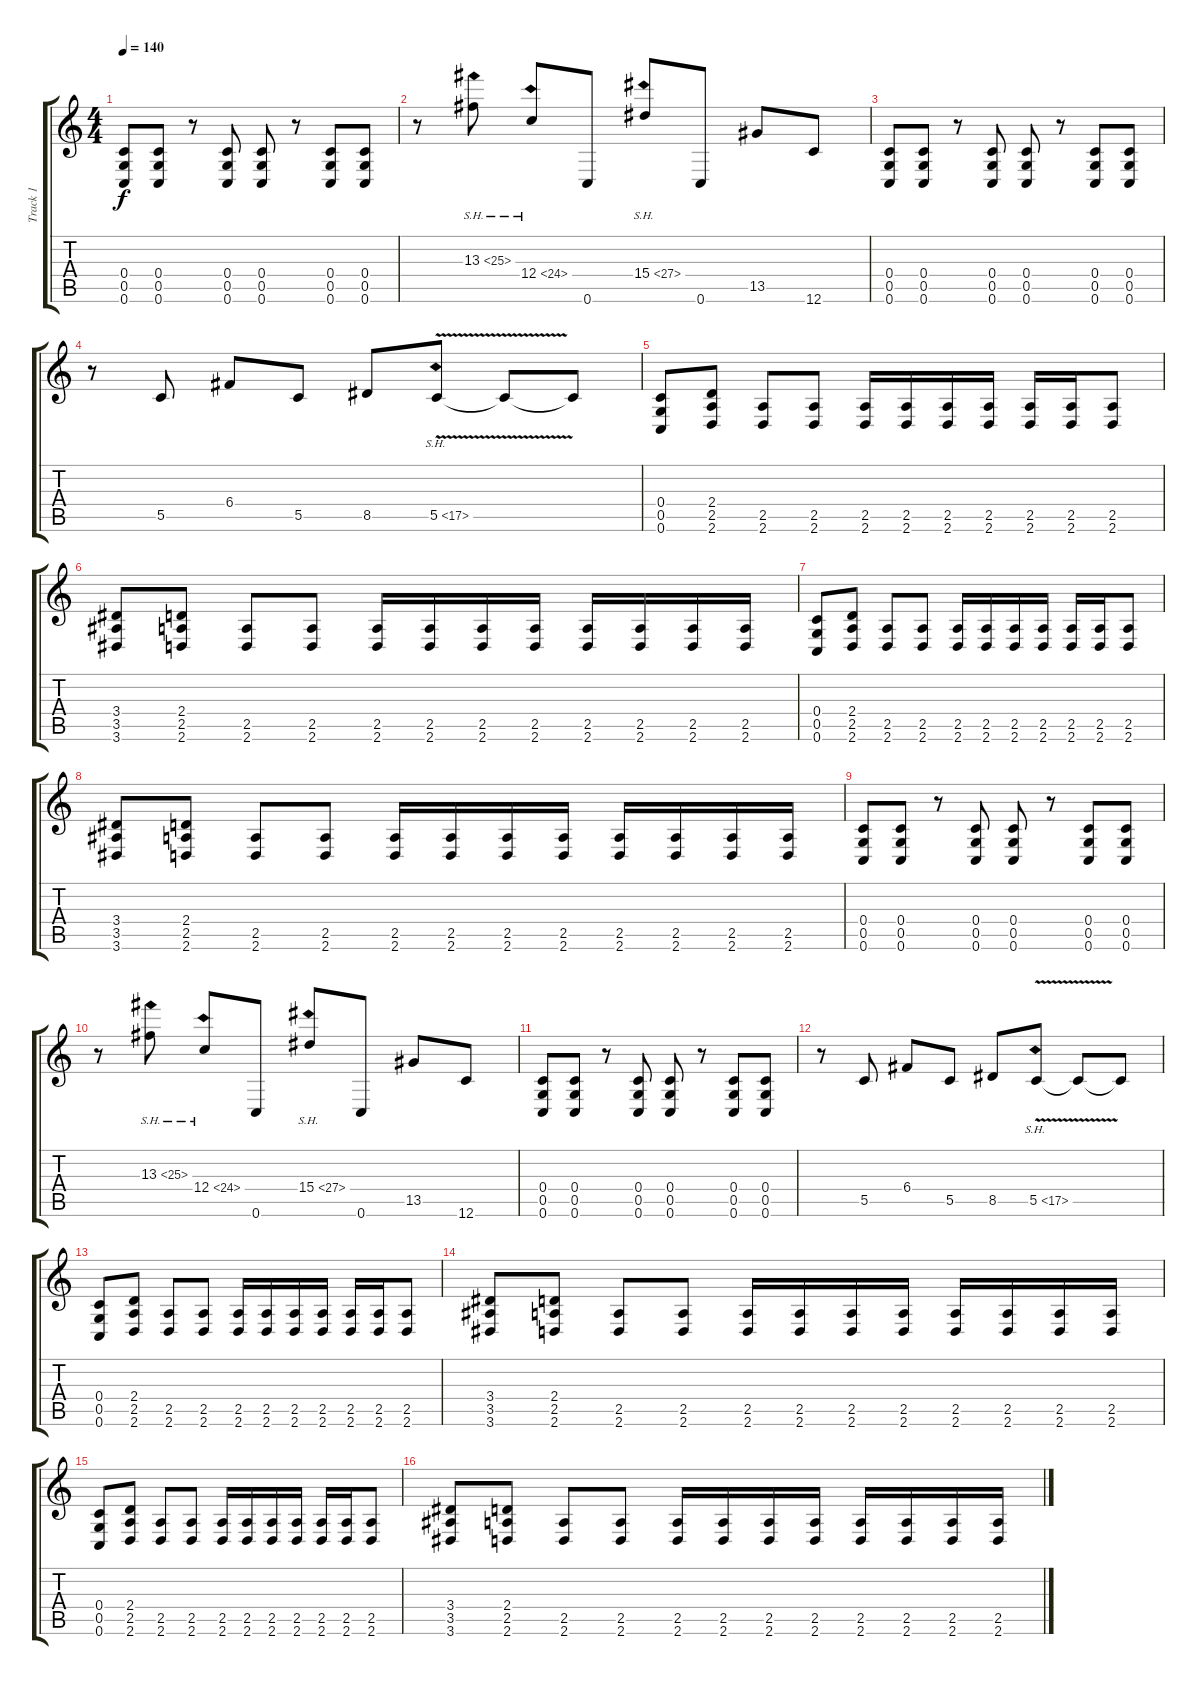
\track ("Track 1" "Track 1") {instrument distortionguitar}
\staff {score tabs}
\tuning (D4 A3 F3 C3 G2 C2) {hide}
\ts (4 4)
\tempo 140
\clef g2
\ks c
(0.4 0.5 0.6).8{dy f volume 15 balance 4} (0.4 0.5 0.6).8 r.8 (0.4 0.5 0.6).8 (0.4 0.5 0.6).8 r.8 (0.4 0.5 0.6).8 (0.4 0.5 0.6).8 |
r.8 13.3{sh 12}.8 12.4{sh 12}.8 0.6.8 15.4{sh 12}.8 0.6.8 13.5.8 12.6.8 |
(0.4 0.5 0.6).8 (0.4 0.5 0.6).8 r.8 (0.4 0.5 0.6).8 (0.4 0.5 0.6).8 r.8 (0.4 0.5 0.6).8 (0.4 0.5 0.6).8 |
r.8 5.5.8 6.4.8 5.5.8 8.5.8 5.5{sh 12 v}.8 5.5{t}.8 5.5{t}.8 |
(0.4 0.5 0.6).8 (2.4 2.5 2.6).8 (2.5 2.6).8 (2.5 2.6).8 (2.5 2.6).16 (2.5 2.6).16 (2.5 2.6).16 (2.5 2.6).16 (2.5 2.6).16 (2.5 2.6).16 (2.5 2.6).8 |
(3.4 3.5 3.6).8 (2.4 2.5 2.6).8 (2.5 2.6).8 (2.5 2.6).8 (2.5 2.6).16 (2.5 2.6).16 (2.5 2.6).16 (2.5 2.6).16 (2.5 2.6).16 (2.5 2.6).16 (2.5 2.6).16 (2.5 2.6).16 |
(0.4 0.5 0.6).8 (2.4 2.5 2.6).8 (2.5 2.6).8 (2.5 2.6).8 (2.5 2.6).16 (2.5 2.6).16 (2.5 2.6).16 (2.5 2.6).16 (2.5 2.6).16 (2.5 2.6).16 (2.5 2.6).8 |
(3.4 3.5 3.6).8 (2.4 2.5 2.6).8 (2.5 2.6).8 (2.5 2.6).8 (2.5 2.6).16 (2.5 2.6).16 (2.5 2.6).16 (2.5 2.6).16 (2.5 2.6).16 (2.5 2.6).16 (2.5 2.6).16 (2.5 2.6).16 |
(0.4 0.5 0.6).8{volume 15 balance 4} (0.4 0.5 0.6).8 r.8 (0.4 0.5 0.6).8 (0.4 0.5 0.6).8 r.8 (0.4 0.5 0.6).8 (0.4 0.5 0.6).8 |
r.8 13.3{sh 12}.8 12.4{sh 12}.8 0.6.8 15.4{sh 12}.8 0.6.8 13.5.8 12.6.8 |
(0.4 0.5 0.6).8 (0.4 0.5 0.6).8 r.8 (0.4 0.5 0.6).8 (0.4 0.5 0.6).8 r.8 (0.4 0.5 0.6).8 (0.4 0.5 0.6).8 |
r.8 5.5.8 6.4.8 5.5.8 8.5.8 5.5{sh 12 v}.8 5.5{t}.8 5.5{t}.8 |
(0.4 0.5 0.6).8 (2.4 2.5 2.6).8 (2.5 2.6).8 (2.5 2.6).8 (2.5 2.6).16 (2.5 2.6).16 (2.5 2.6).16 (2.5 2.6).16 (2.5 2.6).16 (2.5 2.6).16 (2.5 2.6).8 |
(3.4 3.5 3.6).8 (2.4 2.5 2.6).8 (2.5 2.6).8 (2.5 2.6).8 (2.5 2.6).16 (2.5 2.6).16 (2.5 2.6).16 (2.5 2.6).16 (2.5 2.6).16 (2.5 2.6).16 (2.5 2.6).16 (2.5 2.6).16 |
(0.4 0.5 0.6).8 (2.4 2.5 2.6).8 (2.5 2.6).8 (2.5 2.6).8 (2.5 2.6).16 (2.5 2.6).16 (2.5 2.6).16 (2.5 2.6).16 (2.5 2.6).16 (2.5 2.6).16 (2.5 2.6).8 |
(3.4 3.5 3.6).8 (2.4 2.5 2.6).8 (2.5 2.6).8 (2.5 2.6).8 (2.5 2.6).16 (2.5 2.6).16 (2.5 2.6).16 (2.5 2.6).16 (2.5 2.6).16 (2.5 2.6).16 (2.5 2.6).16 (2.5 2.6).16
